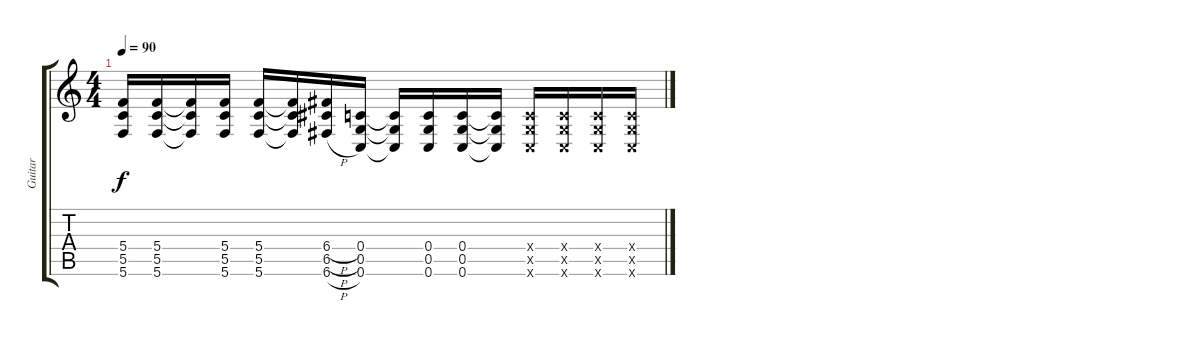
\track ("Guitar" "Guitar") {instrument distortionguitar}
\staff {score tabs}
\tuning (D4 A3 F3 C3 G2 C2) {hide}
\ts (4 4)
\tempo 90
\clef g2
\ks c
(5.4 5.5 5.6).16{dy f} (5.4 5.5 5.6).16 (5.4{t} 5.5{t} 5.6{t}).16 (5.4 5.5 5.6).16 (5.4 5.5 5.6).16 (5.4{t} 5.5{t} 5.6{t}).16 (6.4{h} 6.5{h} 6.6{h}).16 (0.4 0.5 0.6).16 (0.4{t} 0.5{t} 0.6{t}).16 (0.4 0.5 0.6).16 (0.4 0.5 0.6).16 (0.4{t} 0.5{t} 0.6{t}).16 (0.4{x} 0.5{x} 0.6{x}).16 (0.4{x} 0.5{x} 0.6{x}).16 (0.4{x} 0.5{x} 0.6{x}).16 (0.4{x} 0.5{x} 0.6{x}).16
